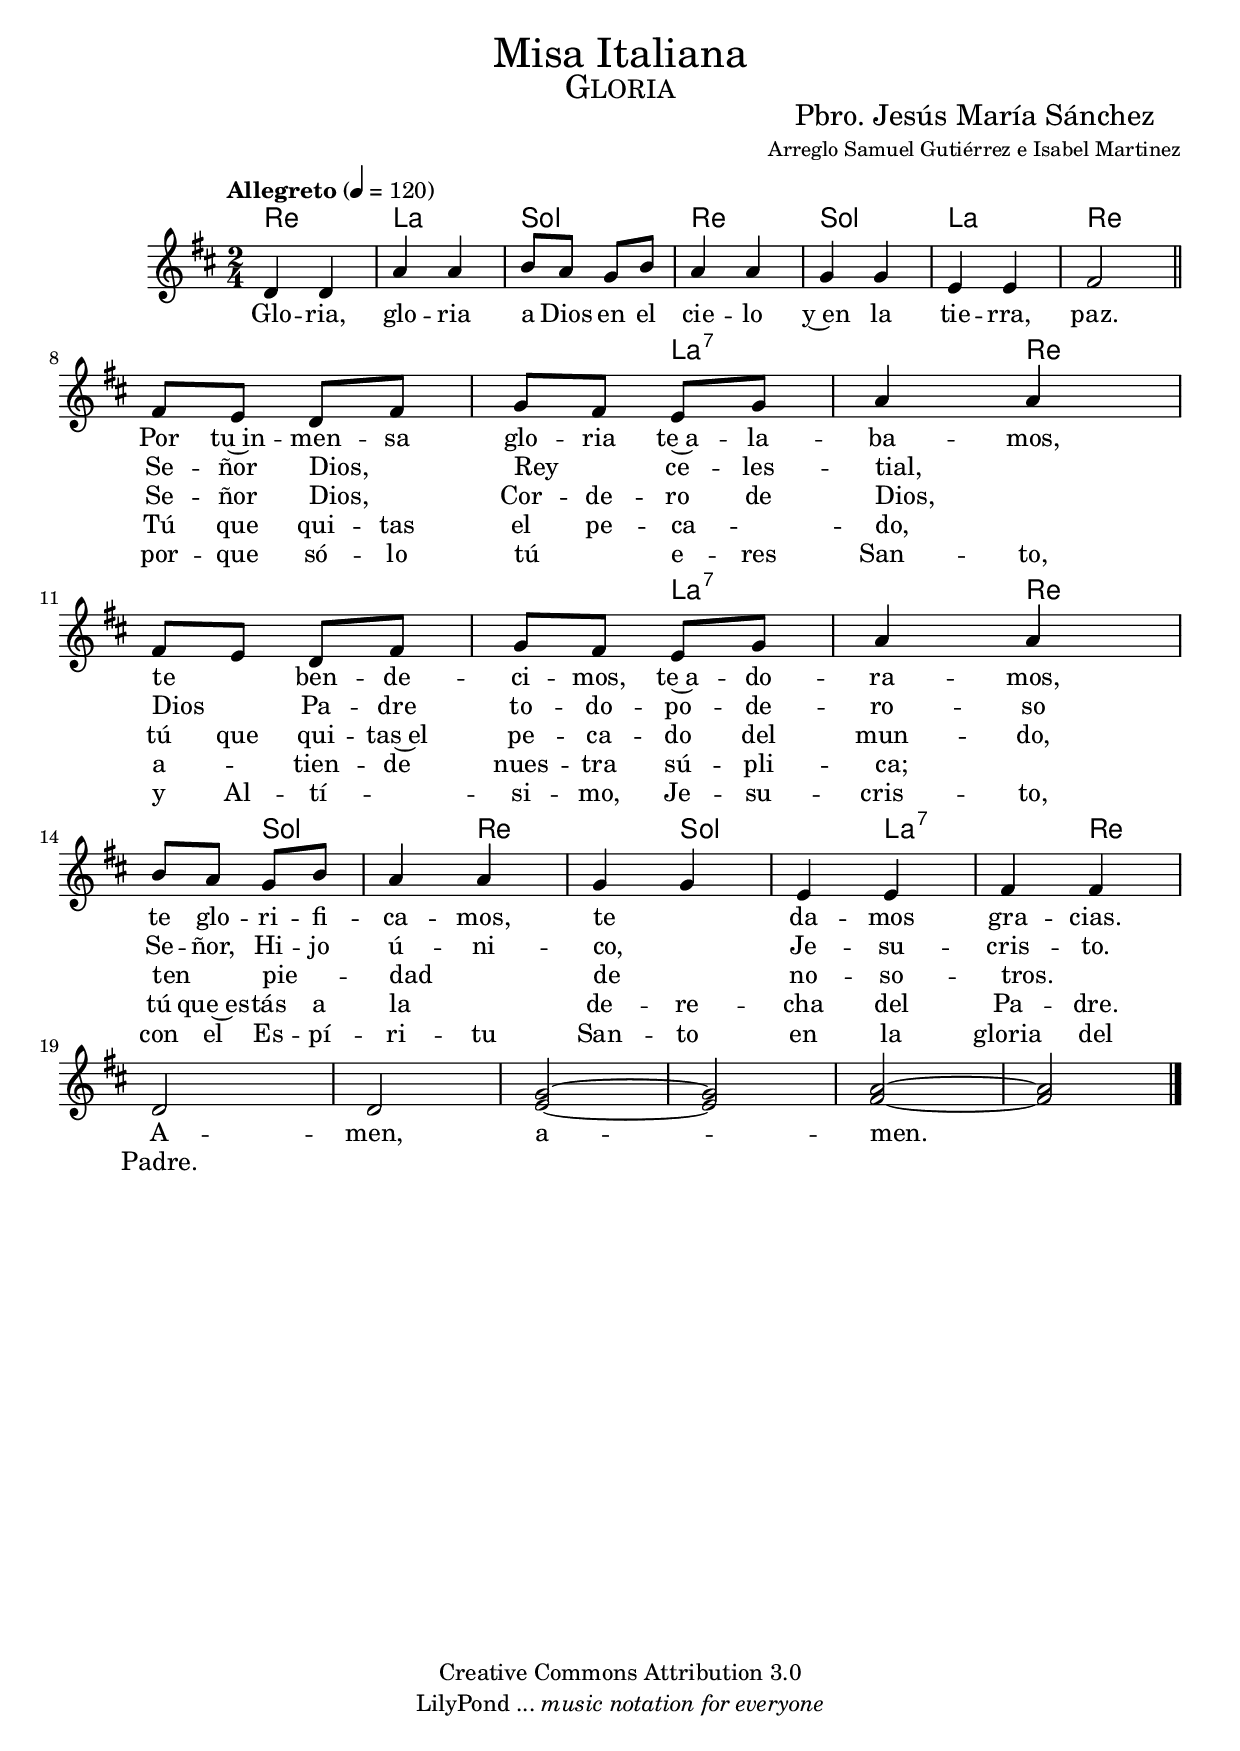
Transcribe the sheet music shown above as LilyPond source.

% ****************************************************************
%	Titulos del Archivo
%	by serach.sam@
% ****************************************************************
\language "espanol"
\version "2.18.0"

% --- Includes
%\include "texto.ily"

% --- Tamaño del pentagrama
%#(set-global-staff-size 30)

% --- Cabecera
\markup { \fill-line { \center-column { \fontsize #5 "Misa Italiana" \fontsize #3 \caps "Gloria" } } }
\markup { \fill-line { " " \center-column { \fontsize #2 "Pbro. Jesús María Sánchez" \small "Arreglo Samuel Gutiérrez e Isabel Martinez" } } }
\header {
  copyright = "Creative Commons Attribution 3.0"
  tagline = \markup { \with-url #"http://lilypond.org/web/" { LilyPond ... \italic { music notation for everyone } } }
  breakbefore = ##t
}

% --- Musica
instrumento = \relative do' {
  \tempo "Allegreto" 4 = 120
  \key re \major
  \time 2/4

  \repeat volta 1 {
    re4 re4			| %1
    la'4 la4			| %2
    si8 la8 sol8 si8		| %3
    la4 la4
    sol4 sol
    mi4 mi
    fas2 \bar "||" \break

    fas8 mi re fas
    sol8 fas mi sol
    la4 la \break

    fas8 mi re fas
    sol8 fas mi sol
    la4 la \break

    si8 la sol si
    la4 la
    sol4 sol
    mi4 mi
    fas fas
  } \break

  re2
  re2	| %18
  <mi sol>2~
  <mi sol>2
  <fas la>2~
  <fas la>2| %19
  \bar "|." \break
}
letra_uno = \lyricmode {
  Glo -- ria, glo -- ria a Dios en el cie -- lo y~en
  la tie -- rra, paz.

  Por tu~in -- men -- sa glo -- ria te~a -- la -- ba -- mos,
  te _ ben -- de -- ci -- mos, te~a -- do -- ra -- mos,
  te glo -- ri -- fi -- ca -- mos, te _ da -- mos gra -- cias.

  A -- men, a -- men.
}

letra_dos = \lyricmode {
  _ _ _ _ _ _ _ _ _ _ _ _ _ _ _
  Se -- ñor Dios, _ Rey _ ce -- les -- tial, _
  Dios _ Pa -- dre to -- do -- po -- de -- ro -- so Se -- ñor, Hi -- jo
  ú -- ni -- co, _ Je -- su -- cris -- to.
}

letra_tres = \lyricmode {
  _ _ _ _ _ _ _ _ _ _ _ _ _ _ _
  Se -- ñor Dios, _ Cor -- de -- ro de Dios, _
  tú que qui -- tas~el pe -- ca -- do del mun -- do,
  ten _ pie -- _ dad _ de _ no -- so -- tros. _
}

letra_cuatro = \lyricmode {
  _ _ _ _ _ _ _ _ _ _ _ _ _ _ _
  Tú que qui -- tas el pe -- ca -- _ do, _
  a -- _ tien -- de nues -- tra sú -- pli -- ca; _
  tú que~es -- tás a la _ de -- re -- cha del Pa -- dre.
}

letra_cinco = \lyricmode {
  _ _ _ _ _ _ _ _ _ _ _ _ _ _ _
  por -- que só -- lo tú _ e -- res San -- to,
  y Al -- tí -- _ si -- mo, Je -- su -- cris -- to,
  con el Es -- pí -- ri -- tu San -- to en la gloria del Padre.
}

acordes = \new ChordNames {
  \set chordChanges = ##t
  \italianChords
  \chordmode {
    re2 la2 sol2 re2 sol2 la2 re2.

    re2 la2:7 re2
    re2 la2:7 re2
    sol2 re2 sol2 la2:7 re2
  }
}

% --- Partitura
\score {
  <<
    \acordes
    \new Staff {
      <<
        \set Staff.midiInstrument = #"oboe"
        \new Voice = "voz"
        \instrumento
      >>
    }
    \new Lyrics \lyricsto "voz" {
      \letra_uno
    }
    \new Lyrics \lyricsto "voz" {
      \letra_dos
    }
    \new Lyrics \lyricsto "voz" {
      \letra_tres
    }
    \new Lyrics \lyricsto "voz" {
      \letra_cuatro
    }
    \new Lyrics \lyricsto "voz" {
      \letra_cinco
    }
  >>
  \midi {}
  \layout {}
}

% --- Pagina
\paper {
  #( set-default-paper-size "letter" )
}